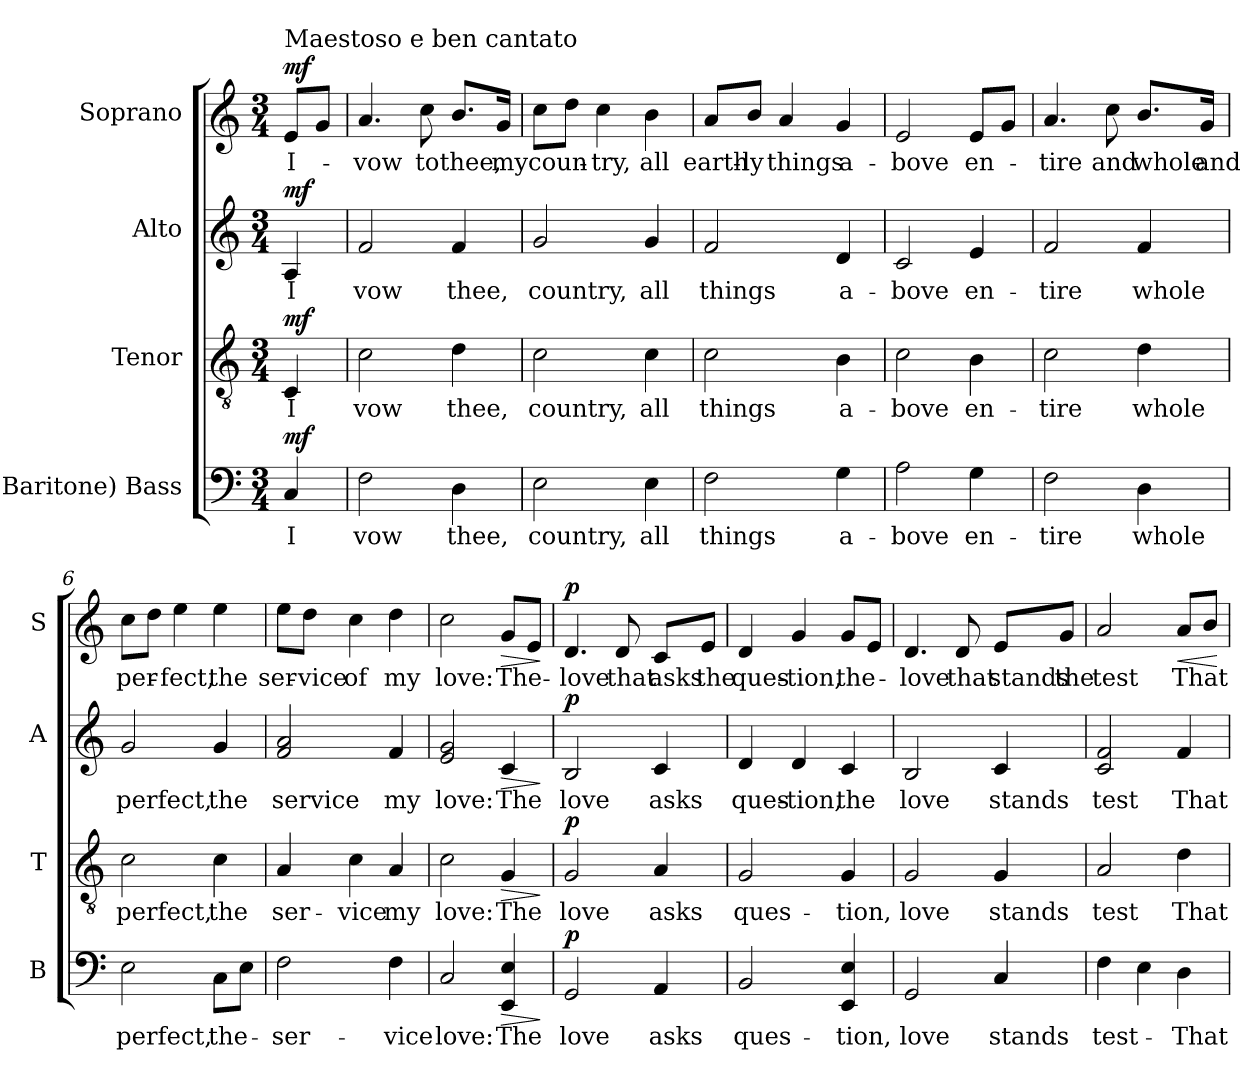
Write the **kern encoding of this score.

**kern	**text	**dynam	**kern	**text	**dynam	**kern	**text	**dynam	**kern	**text	**dynam
*part4	*part4	*part4	*part3	*part3	*part3	*part2	*part2	*part2	*part1	*part1	*part1
*staff4	*staff4	*staff4	*staff3	*staff3	*staff3	*staff2	*staff2	*staff2	*staff1	*staff1	*staff1
*I"(Baritone) Bass	*	*	*I"Tenor	*	*	*I"Alto	*	*	*I"Soprano	*	*
*I'B	*	*	*I'T	*	*	*I'A	*	*	*I'S	*	*
*clefF4	*	*	*clefGv2	*	*	*clefG2	*	*	*clefG2	*	*
*k[]	*	*	*k[]	*	*	*k[]	*	*	*k[]	*	*
*C:	*	*	*C:	*	*	*C:	*	*	*C:	*	*
*M3/4	*	*	*M3/4	*	*	*M3/4	*	*	*M3/4	*	*
*MM60	*	*	*MM60	*	*	*MM60	*	*	*MM60	*	*
=	=	=	=	=	=	=	=	=	=	=	=
!	!	!	!	!	!	!	!	!	!LO:TX:a:t=Maestoso e ben cantato	!	!
!	!	!LO:DY:a	!	!	!LO:DY:a	!	!	!LO:DY:a	!	!	!LO:DY:a
4C/	I	mf	4C/	I	mf	4A/	I	mf	8e/L	I-	mf
.	.	.	.	.	.	.	.	.	8g/J	.	.
=1	=1	=1	=1	=1	=1	=1	=1	=1	=1	=1	=1
2F\	vow	.	2c\	vow	.	2f/	vow	.	4.a/	-vow	.
.	.	.	.	.	.	.	.	.	8cc\	to	.
4D\	thee,	.	4d\	thee,	.	4f/	thee,	.	8.b/L	thee,	.
.	.	.	.	.	.	.	.	.	16g/Jk	my	.
=2	=2	=2	=2	=2	=2	=2	=2	=2	=2	=2	=2
2E\	country,	.	2c\	country,	.	2g/	country,	.	8cc\L	coun-	.
.	.	.	.	.	.	.	.	.	8dd\J	.	.
.	.	.	.	.	.	.	.	.	4cc\	-try,	.
4E\	all	.	4c\	all	.	4g/	all	.	4b\	all	.
=3	=3	=3	=3	=3	=3	=3	=3	=3	=3	=3	=3
2F\	things	.	2c\	things	.	2f/	things	.	8a/L	earth-	.
.	.	.	.	.	.	.	.	.	8b/J	-ly	.
.	.	.	.	.	.	.	.	.	4a/	things	.
4G\	a-	.	4B\	a-	.	4d/	a-	.	4g/	a-	.
!!LO:PB:g=z
=4	=4	=4	=4	=4	=4	=4	=4	=4	=4	=4	=4
2A\	-bove	.	2c\	-bove	.	2c/	-bove	.	2e/	-bove	.
4G\	en-	.	4B\	en-	.	4e/	en-	.	8e/L	en-	.
.	.	.	.	.	.	.	.	.	8g/J	.	.
=5	=5	=5	=5	=5	=5	=5	=5	=5	=5	=5	=5
2F\	-tire	.	2c\	-tire	.	2f/	-tire	.	4.a/	-tire	.
.	.	.	.	.	.	.	.	.	8cc\	and	.
4D\	whole	.	4d\	whole	.	4f/	whole	.	8.b/L	whole	.
.	.	.	.	.	.	.	.	.	16g/Jk	and	.
=6	=6	=6	=6	=6	=6	=6	=6	=6	=6	=6	=6
2E\	perfect,	.	2c\	perfect,	.	2g/	perfect,	.	8cc\L	per-	.
.	.	.	.	.	.	.	.	.	8dd\J	.	.
.	.	.	.	.	.	.	.	.	4ee\	-fect,	.
8C\L	the-	.	4c\	the	.	4g/	the	.	4ee\	the	.
8E\J	.	.	.	.	.	.	.	.	.	.	.
=7	=7	=7	=7	=7	=7	=7	=7	=7	=7	=7	=7
2F\	-ser-	.	4A/	ser-	.	2f/ 2a/	service	.	8ee\L	ser-	.
.	.	.	.	.	.	.	.	.	8dd\J	-vice	.
.	.	.	4c\	-vice	.	.	.	.	4cc\	of	.
4F\	-vice	.	4A/	my	.	4f/	my	.	4dd\	my	.
!!LO:LB:g=z
=8	=8	=8	=8	=8	=8	=8	=8	=8	=8	=8	=8
2C/	love:	.	2c\	love:	.	2e/ 2g/	love:	.	2cc\	love:	.
!	!	!LO:HP:b	!	!	!LO:HP:b	!	!	!LO:HP:b	!	!	!LO:HP:b
4EE/ 4E/	The	>	4G/	The	>	4c/	The	>	8g/L	The-	>
.	.	.	.	.	.	.	.	.	8e/J	.	.
.	.	]	.	.	]	.	.	]	.	.	]
=9	=9	=9	=9	=9	=9	=9	=9	=9	=9	=9	=9
!	!	!LO:DY:a	!	!	!LO:DY:a	!	!	!LO:DY:a	!	!	!LO:DY:a
2GG/	love	p	2G/	love	p	2B/	love	p	4.d/	-love	p
.	.	.	.	.	.	.	.	.	8d/	that	.
4AA/	asks	.	4A/	asks	.	4c/	asks	.	8c/L	asks	.
.	.	.	.	.	.	.	.	.	8e/J	the	.
=10	=10	=10	=10	=10	=10	=10	=10	=10	=10	=10	=10
2BB/	ques-	.	2G/	ques-	.	4d/	ques-	.	4d/	ques-	.
.	.	.	.	.	.	4d/	-tion,	.	4g/	-tion,	.
4EE/ 4E/	-tion,	.	4G/	-tion,	.	4c/	the	.	8g/L	the-	.
.	.	.	.	.	.	.	.	.	8e/J	.	.
=11	=11	=11	=11	=11	=11	=11	=11	=11	=11	=11	=11
2GG/	love	.	2G/	love	.	2B/	love	.	4.d/	-love	.
.	.	.	.	.	.	.	.	.	8d/	that	.
4C/	stands	.	4G/	stands	.	4c/	stands	.	8e/L	stands	.
.	.	.	.	.	.	.	.	.	8g/J	the	.
!!LO:PB:g=z
=12	=12	=12	=12	=12	=12	=12	=12	=12	=12	=12	=12
4F\	test-	.	2A/	test	.	2c/ 2f/	test	.	2a/	test	.
4E\	.	.	.	.	.	.	.	.	.	.	.
!	!	!	!	!	!	!	!	!	!	!	!LO:HP:b
4D\	-That	.	4d\	That	.	4f/	That	.	8a/L	That-	<
.	.	.	.	.	.	.	.	.	8b/J	.	.
.	.	.	.	.	.	.	.	.	.	.	[
=	=	=	=	=	=	=	=	=	=	=	=
*-	*-	*-	*-	*-	*-	*-	*-	*-	*-	*-	*-
